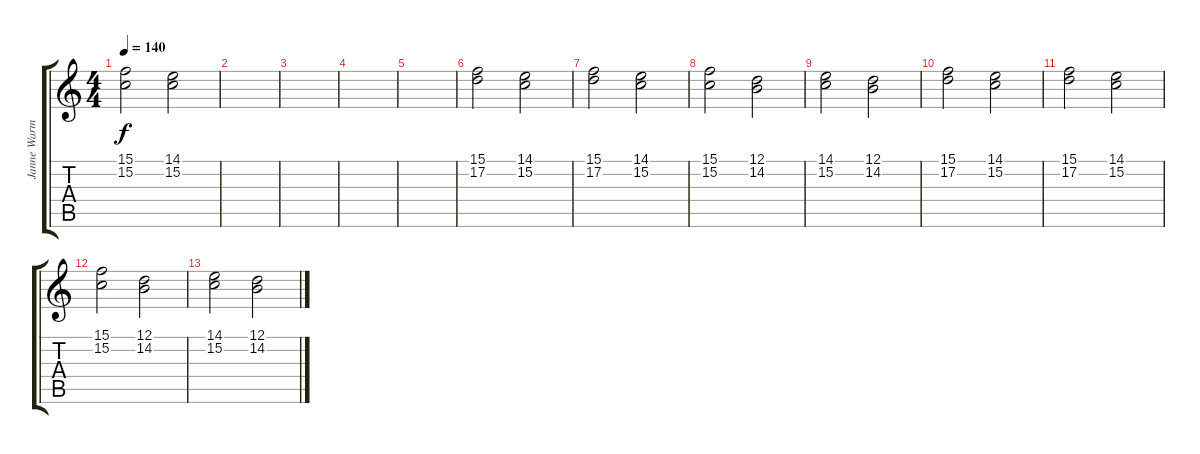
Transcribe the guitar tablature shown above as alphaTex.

\track ("Janne Warman 1" "Janne Warm") {instrument orchestralharp}
\staff {score tabs}
\tuning (D4 A3 F3 C3 G2 D2) {hide}
\ts (4 4)
\tempo 140
\clef g2
\ks c
(15.1 15.2).2{dy f} (14.1 15.2).2 |
|
|
|
|
(15.1 17.2).2 (14.1 15.2).2 |
(15.1 17.2).2 (14.1 15.2).2 |
(15.1 15.2).2 (12.1 14.2).2 |
(14.1 15.2).2 (12.1 14.2).2 |
(15.1 17.2).2 (14.1 15.2).2 |
(15.1 17.2).2 (14.1 15.2).2 |
(15.1 15.2).2 (12.1 14.2).2 |
(14.1 15.2).2 (12.1 14.2).2
